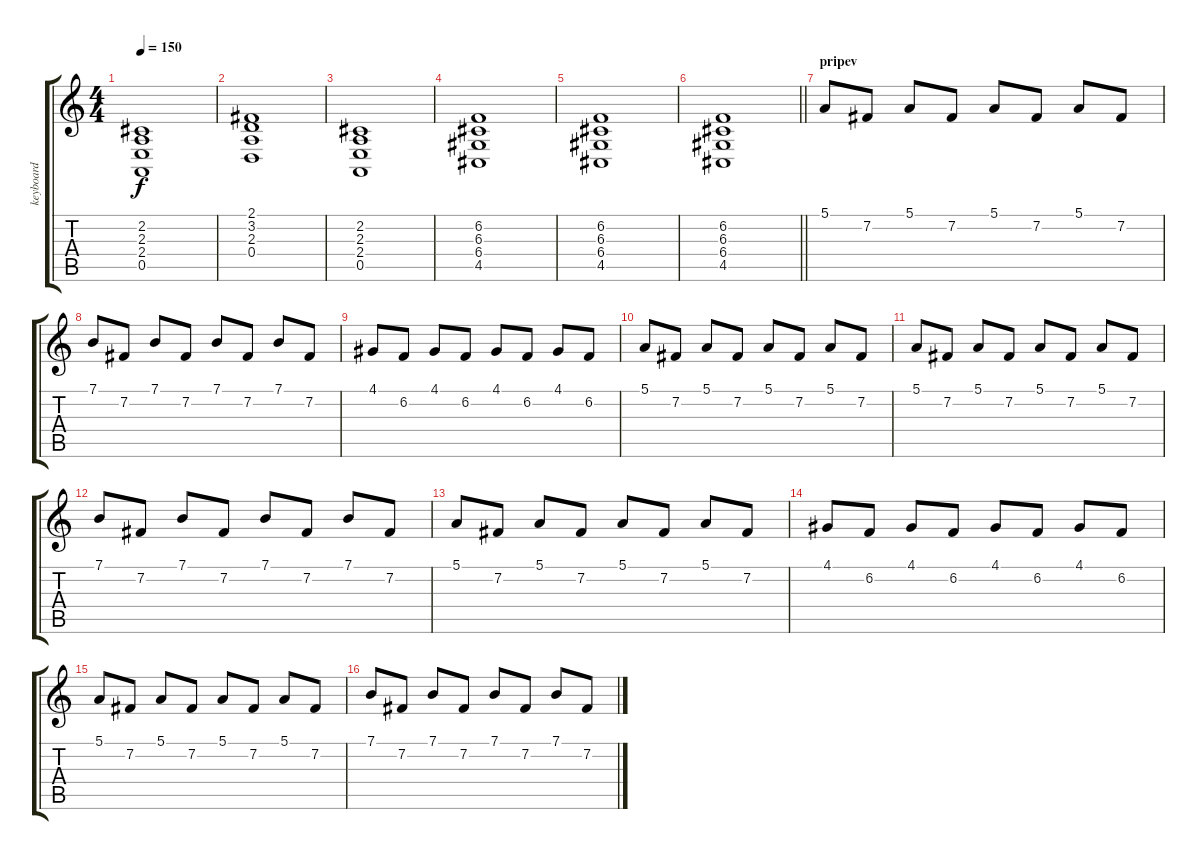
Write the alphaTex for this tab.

\track ("keyboard" "keyboard") {instrument honkytonkpiano}
\staff {score tabs}
\tuning (E4 B3 G3 D3 A2 E2) {hide}
\ts (4 4)
\tempo 150
\clef g2
\ks c
(2.2 2.3 2.4 0.5).1{dy f} |
(2.1 3.2 2.3 0.4).1 |
(2.2 2.3 2.4 0.5).1 |
(6.2 6.3 6.4 4.5).1 |
(6.2 6.3 6.4 4.5).1 |
\barLineRight lightlight
(6.2 6.3 6.4 4.5).1 |
\section ("" "pripev")
5.1.8 7.2.8 5.1.8 7.2.8 5.1.8 7.2.8 5.1.8 7.2.8 |
7.1.8 7.2.8 7.1.8 7.2.8 7.1.8 7.2.8 7.1.8 7.2.8 |
4.1.8 6.2.8 4.1.8 6.2.8 4.1.8 6.2.8 4.1.8 6.2.8 |
5.1.8 7.2.8 5.1.8 7.2.8 5.1.8 7.2.8 5.1.8 7.2.8 |
5.1.8 7.2.8 5.1.8 7.2.8 5.1.8 7.2.8 5.1.8 7.2.8 |
7.1.8 7.2.8 7.1.8 7.2.8 7.1.8 7.2.8 7.1.8 7.2.8 |
5.1.8 7.2.8 5.1.8 7.2.8 5.1.8 7.2.8 5.1.8 7.2.8 |
4.1.8 6.2.8 4.1.8 6.2.8 4.1.8 6.2.8 4.1.8 6.2.8 |
5.1.8 7.2.8 5.1.8 7.2.8 5.1.8 7.2.8 5.1.8 7.2.8 |
7.1.8 7.2.8 7.1.8 7.2.8 7.1.8 7.2.8 7.1.8 7.2.8
